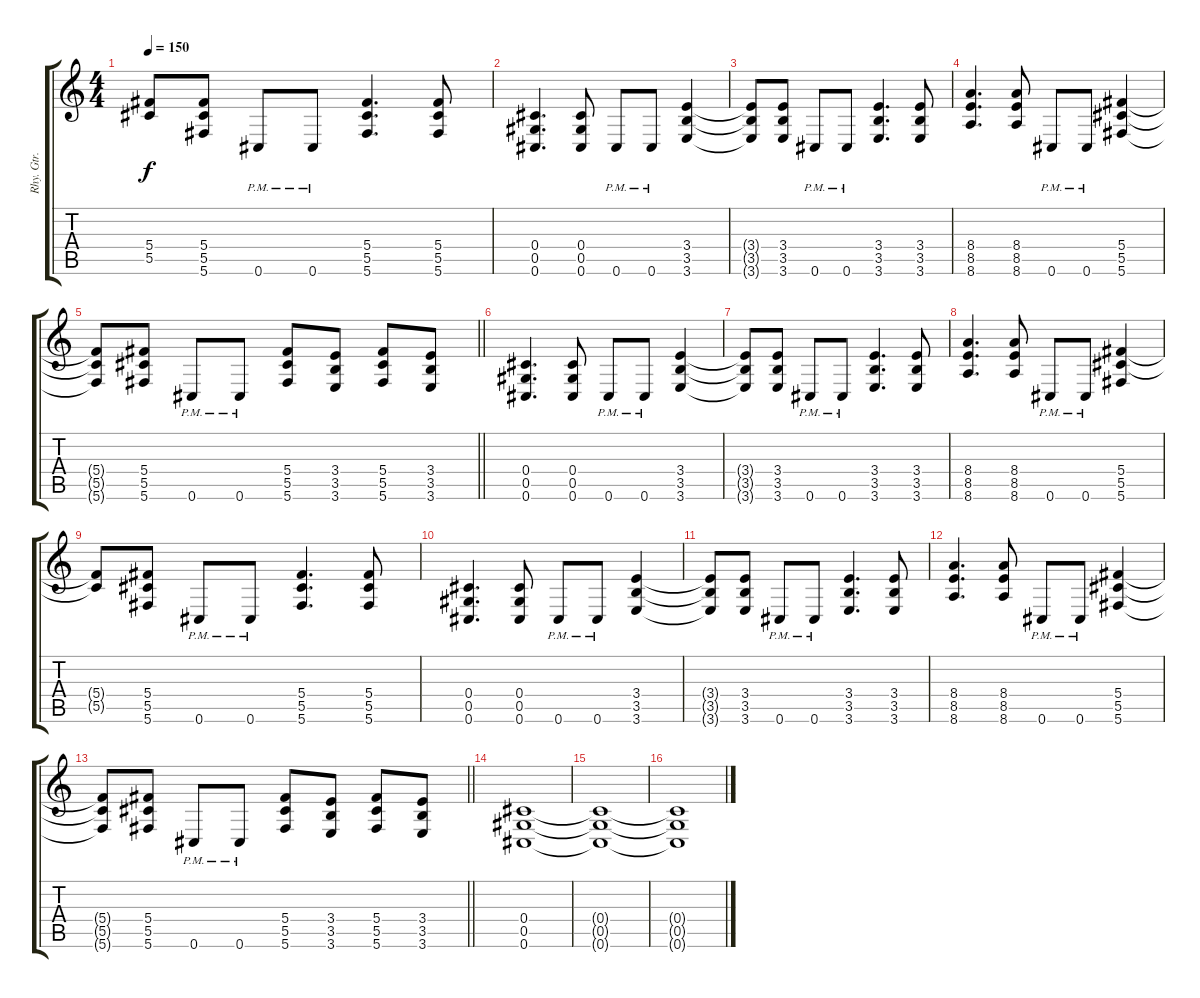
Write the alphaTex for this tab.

\track ("Rhy. Gtr. 1" "Rhy. Gtr. ") {instrument distortionguitar}
\staff {score tabs}
\tuning (Eb4 Bb3 Gb3 Db3 Ab2 Db2) {hide}
\ts (4 4)
\tempo 150
\clef g2
\ks c
(5.4{t} 5.5{t}).8{dy f} (5.4 5.5 5.6).8 0.6{pm}.8 0.6{pm}.8 (5.4 5.5 5.6).4{d} (5.4 5.5 5.6).8 |
(0.4 0.5 0.6).4{d} (0.4 0.5 0.6).8 0.6{pm}.8 0.6{pm}.8 (3.4 3.5 3.6).4 |
(3.4{t} 3.5{t} 3.6{t}).8 (3.4 3.5 3.6).8 0.6{pm}.8 0.6{pm}.8 (3.4 3.5 3.6).4{d} (3.4 3.5 3.6).8 |
(8.4 8.5 8.6).4{d} (8.4 8.5 8.6).8 0.6{pm}.8 0.6{pm}.8 (5.4 5.5 5.6).4 |
\barLineRight lightlight
(5.4{t} 5.5{t} 5.6{t}).8 (5.4 5.5 5.6).8 0.6{pm}.8 0.6{pm}.8 (5.4 5.5 5.6).8 (3.4 3.5 3.6).8 (5.4 5.5 5.6).8 (3.4 3.5 3.6).8 |
\section ("" "")
(0.4 0.5 0.6).4{d} (0.4 0.5 0.6).8 0.6{pm}.8 0.6{pm}.8 (3.4 3.5 3.6).4 |
(3.4{t} 3.5{t} 3.6{t}).8 (3.4 3.5 3.6).8 0.6{pm}.8 0.6{pm}.8 (3.4 3.5 3.6).4{d} (3.4 3.5 3.6).8 |
(8.4 8.5 8.6).4{d} (8.4 8.5 8.6).8 0.6{pm}.8 0.6{pm}.8 (5.4 5.5 5.6).4 |
(5.4{t} 5.5{t}).8 (5.4 5.5 5.6).8 0.6{pm}.8 0.6{pm}.8 (5.4 5.5 5.6).4{d} (5.4 5.5 5.6).8 |
(0.4 0.5 0.6).4{d} (0.4 0.5 0.6).8 0.6{pm}.8 0.6{pm}.8 (3.4 3.5 3.6).4 |
(3.4{t} 3.5{t} 3.6{t}).8 (3.4 3.5 3.6).8 0.6{pm}.8 0.6{pm}.8 (3.4 3.5 3.6).4{d} (3.4 3.5 3.6).8 |
(8.4 8.5 8.6).4{d} (8.4 8.5 8.6).8 0.6{pm}.8 0.6{pm}.8 (5.4 5.5 5.6).4 |
\barLineRight lightlight
(5.4{t} 5.5{t} 5.6{t}).8 (5.4 5.5 5.6).8 0.6{pm}.8 0.6{pm}.8 (5.4 5.5 5.6).8 (3.4 3.5 3.6).8 (5.4 5.5 5.6).8 (3.4 3.5 3.6).8 |
(0.4 0.5 0.6).1 |
(0.4{t} 0.5{t} 0.6{t}).1 |
(0.4{t} 0.5{t} 0.6{t}).1
